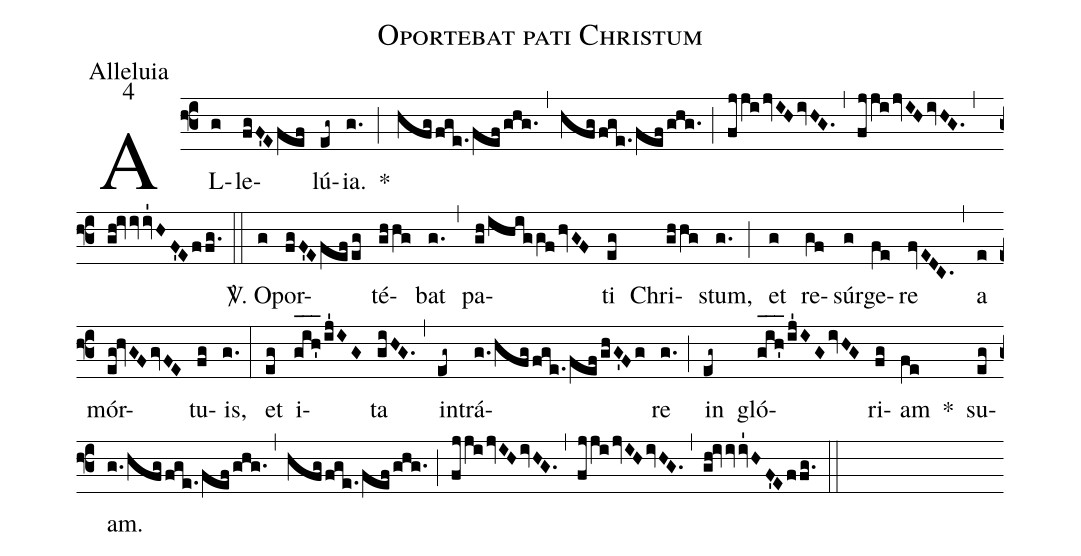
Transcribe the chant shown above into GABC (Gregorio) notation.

name:Oportebat pati Christum;
office-part:Alleluia;
mode:4;
%%
(f3) AL(g)le(fgF'Efef)lú(eg~){ia}.(g.) *(;) (hfg/fge./fefghg.) (,) (hfg/fge./fefghg.) (;) (fjjijvIHivHG.) (,) (fjjijvIHivHG.) (,) (gh!ivviv'1HF'Effg.) (::) <sp>V/</sp>. O(g)por(fgF'Efef/eg)té(ghhg)bat(g.) (,) pa(gh/ihiggfhvGF)ti(eg) Chri(ghhg)stum,(g.) (;) et(g) re(gf)súr(g)ge(fe)re(fvEDC.) (,) a(e) mór(eg!hvGFgvFE)tu(fg)is,(g.) (:) et(eg) i(g_[oh:h]i_[oh:h]h'_[oh:h]/ij'IG)ta(giHG.) (,) in(eg~)trá(g./hfg/fge./fefghG'Fg)re(g.) (;) in(eg~) gló(g_[oh:h]i_[oh:h]h'_[oh:h]/ij'IGivHG)ri(fg)am(fe) *() su(eg)am.(g./hfg/fge./fefghg.) (,) (hfg/fge./fefghg.) (;) (fjjijvIHivHG.) (,) (fjjijvIHivHG.) (,) (gh!ivviv'1HF'Effg.) (::)
